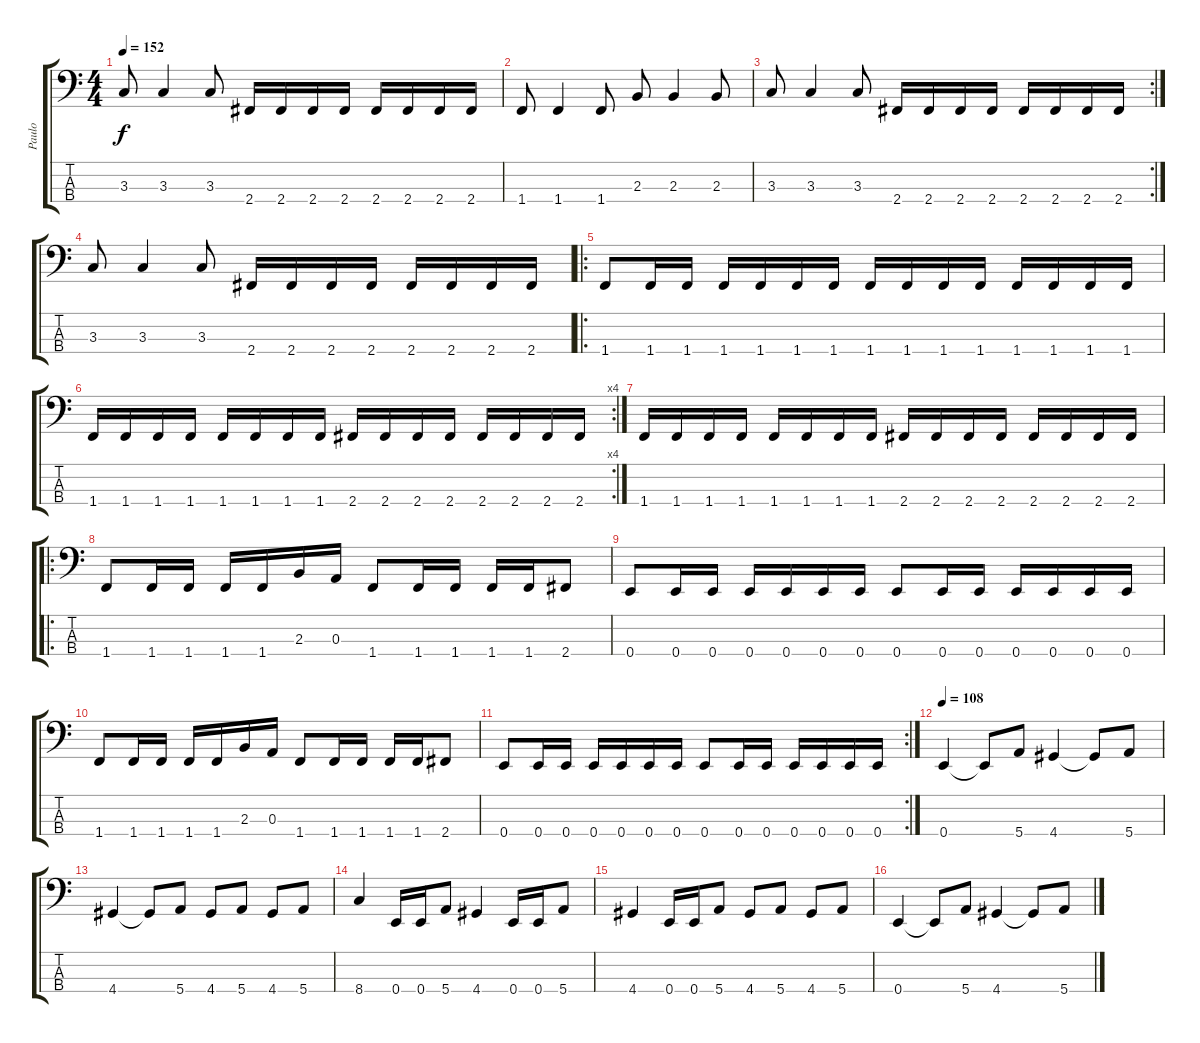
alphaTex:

\track ("Paulo" "Paulo") {instrument electricbasspick}
\staff {score tabs}
\tuning (G2 D2 A1 E1) {hide}
\ts (4 4)
\tempo 152
\clef f4
\ks c
3.3.8{dy f} 3.3.4 3.3.8 2.4.16 2.4.16 2.4.16 2.4.16 2.4.16 2.4.16 2.4.16 2.4.16 |
1.4.8 1.4.4 1.4.8 2.3.8 2.3.4 2.3.8 |
\rc 2
3.3.8 3.3.4 3.3.8 2.4.16 2.4.16 2.4.16 2.4.16 2.4.16 2.4.16 2.4.16 2.4.16 |
3.3.8 3.3.4 3.3.8 2.4.16 2.4.16 2.4.16 2.4.16 2.4.16 2.4.16 2.4.16 2.4.16 |
\ro
1.4.8 1.4.16 1.4.16 1.4.16 1.4.16 1.4.16 1.4.16 1.4.16 1.4.16 1.4.16 1.4.16 1.4.16 1.4.16 1.4.16 1.4.16 |
\rc 4
1.4.16 1.4.16 1.4.16 1.4.16 1.4.16 1.4.16 1.4.16 1.4.16 2.4.16 2.4.16 2.4.16 2.4.16 2.4.16 2.4.16 2.4.16 2.4.16 |
1.4.16 1.4.16 1.4.16 1.4.16 1.4.16 1.4.16 1.4.16 1.4.16 2.4.16 2.4.16 2.4.16 2.4.16 2.4.16 2.4.16 2.4.16 2.4.16 |
\ro
1.4.8 1.4.16 1.4.16 1.4.16 1.4.16 2.3.16 0.3.16 1.4.8 1.4.16 1.4.16 1.4.16 1.4.16 2.4.8 |
0.4.8 0.4.16 0.4.16 0.4.16 0.4.16 0.4.16 0.4.16 0.4.8 0.4.16 0.4.16 0.4.16 0.4.16 0.4.16 0.4.16 |
1.4.8 1.4.16 1.4.16 1.4.16 1.4.16 2.3.16 0.3.16 1.4.8 1.4.16 1.4.16 1.4.16 1.4.16 2.4.8 |
\rc 2
0.4.8 0.4.16 0.4.16 0.4.16 0.4.16 0.4.16 0.4.16 0.4.8 0.4.16 0.4.16 0.4.16 0.4.16 0.4.16 0.4.16 |
\tempo 108
0.4.4 0.4{t}.8 5.4.8 4.4.4 4.4{t}.8 5.4.8 |
4.4.4 4.4{t}.8 5.4.8 4.4.8 5.4.8 4.4.8 5.4.8 |
8.4.4 0.4.16 0.4.16 5.4.8 4.4.4 0.4.16 0.4.16 5.4.8 |
4.4.4 0.4.16 0.4.16 5.4.8 4.4.8 5.4.8 4.4.8 5.4.8 |
0.4.4 0.4{t}.8 5.4.8 4.4.4 4.4{t}.8 5.4.8
